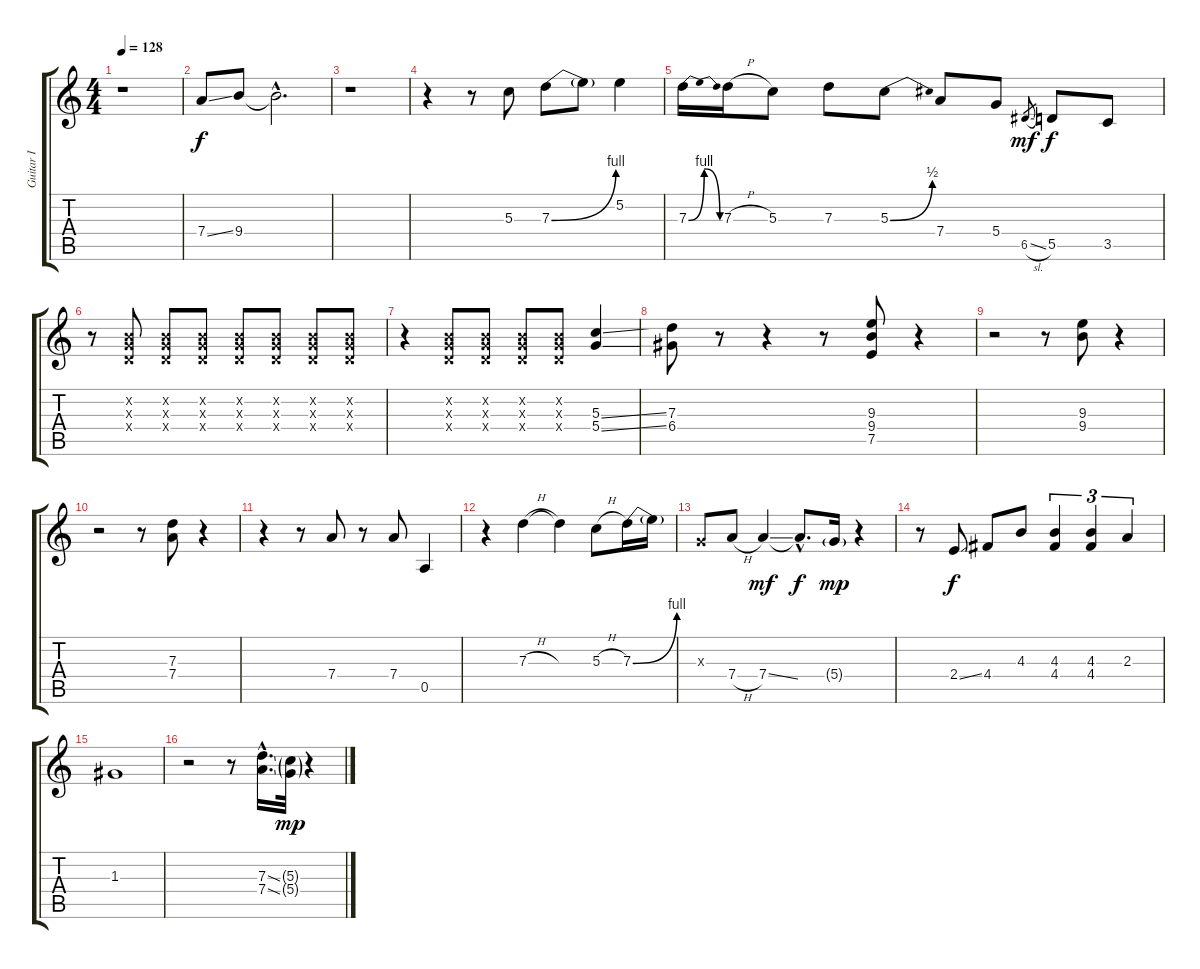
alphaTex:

\track ("Guitar I" "Guitar I") {instrument overdrivenguitar}
\staff {score tabs}
\tuning (E4 B3 G3 D3 A2 E2) {hide}
\ts (4 4)
\tempo 128
\clef g2
\ks c
r.1{dy f} |
7.4{ss}.8 9.4.8 9.4{hac t}.2{d} |
r.1 |
r.4 r.8 5.3.8 7.3{be (bend 0 0 60 4)}.8 7.3{t}.8 5.2.4 |
7.3{be (bendrelease 0 0 15 4 30 4 60 0)}.16 7.3{h}.16 5.3.8 7.3.8 5.3{be (bend 0 0 60 2)}.8 7.4.8 5.4.8 6.5{sl}.8{gr dy mf} 5.5.8{dy f} 3.5.8 |
r.8 (0.2{x} 0.3{x} 0.4{x}).8 (0.2{x} 0.3{x} 0.4{x}).8 (0.2{x} 0.3{x} 0.4{x}).8 (0.2{x} 0.3{x} 0.4{x}).8 (0.2{x} 0.3{x} 0.4{x}).8 (0.2{x} 0.3{x} 0.4{x}).8 (0.2{x} 0.3{x} 0.4{x}).8 |
r.4 (0.2{x} 0.3{x} 0.4{x}).8 (0.2{x} 0.3{x} 0.4{x}).8 (0.2{x} 0.3{x} 0.4{x}).8 (0.2{x} 0.3{x} 0.4{x}).8 (5.3{ss} 5.4{ss}).4 |
(7.3 6.4).8 r.8 r.4 r.8 (9.3 9.4 7.5).8 r.4 |
r.2 r.8 (9.3 9.4).8 r.4 |
r.2 r.8 (7.3 7.4).8 r.4 |
r.4 r.8 7.4.8 r.8 7.4.8 0.5.4 |
r.4 7.3{h}.4 7.3{t}.4 5.3{h}.8 7.3{be (bend 0 0 60 4)}.16 7.3{t}.16 |
0.3{x}.8 7.4{h}.8 7.4{ss}.4{dy mf} 7.4{hac t}.8{d dy f} 5.4{g}.16{dy mp} r.4 |
r.8 2.4{ss}.8{dy f} 4.4.8 4.3.8 (4.3 4.4).4{tu (3 2)} (4.3 4.4).4{tu (3 2)} 2.3.4{tu (3 2)} |
1.3.1 |
r.2 r.8 (7.3{ss hac} 7.4{ss hac}).16{d} (5.3{g} 5.4{g}).32{dy mp} r.4
